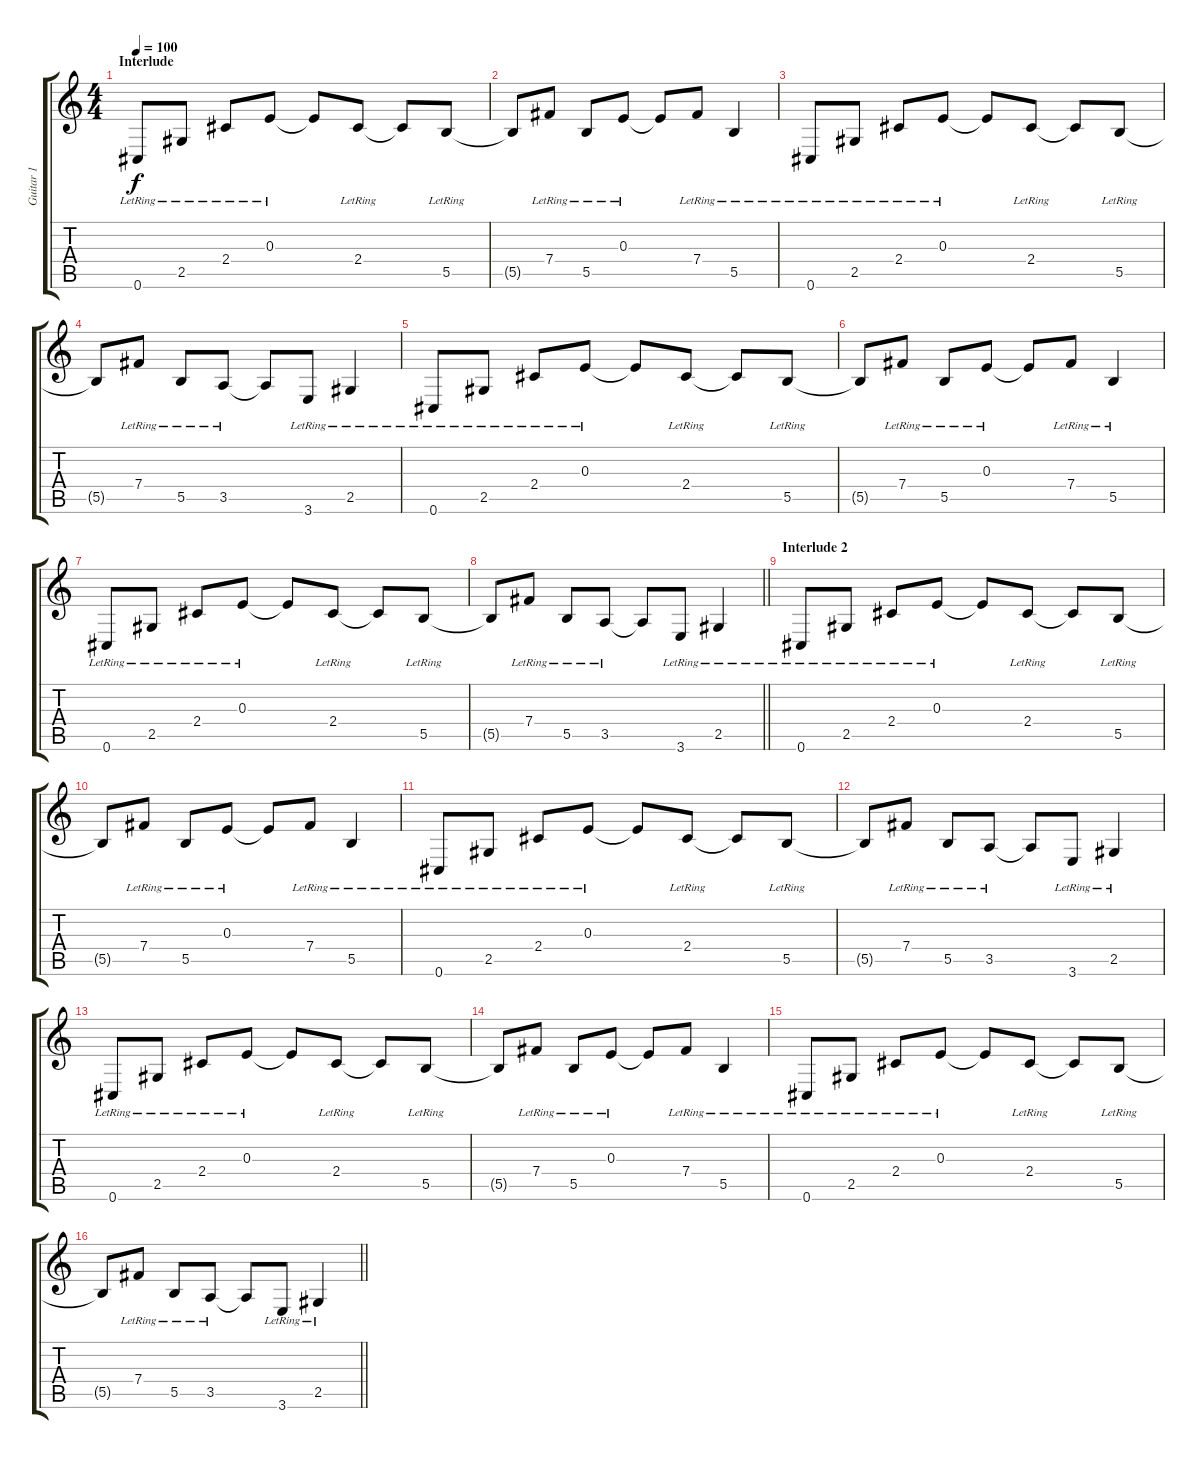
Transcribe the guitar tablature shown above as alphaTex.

\track ("Guitar 1" "Guitar 1") {instrument distortionguitar}
\staff {score tabs}
\tuning (Db4 Ab3 E3 B2 Gb2 Db2) {hide}
\ts (4 4)
\section ("" "Interlude")
\tempo 100
\clef g2
\ks c
0.6{lr}.8{dy f instrument electricguitarjazz} 2.5{lr}.8 2.4{lr}.8 0.3{lr}.8 0.3{t}.8 2.4{lr}.8 2.4{t}.8 5.5{lr}.8 |
5.5{t}.8 7.4{lr}.8 5.5{lr}.8 0.3{lr}.8 0.3{t}.8 7.4{lr}.8 5.5{lr}.4 |
0.6{lr}.8 2.5{lr}.8 2.4{lr}.8 0.3{lr}.8 0.3{t}.8 2.4{lr}.8 2.4{t}.8 5.5{lr}.8 |
5.5{t}.8 7.4{lr}.8 5.5{lr}.8 3.5{lr}.8 3.5{t}.8 3.6{lr}.8 2.5{lr}.4 |
0.6{lr}.8 2.5{lr}.8 2.4{lr}.8 0.3{lr}.8 0.3{t}.8 2.4{lr}.8 2.4{t}.8 5.5{lr}.8 |
5.5{t}.8 7.4{lr}.8 5.5{lr}.8 0.3{lr}.8 0.3{t}.8 7.4{lr}.8 5.5{lr}.4 |
0.6{lr}.8 2.5{lr}.8 2.4{lr}.8 0.3{lr}.8 0.3{t}.8 2.4{lr}.8 2.4{t}.8 5.5{lr}.8 |
\barLineRight lightlight
5.5{t}.8 7.4{lr}.8 5.5{lr}.8 3.5{lr}.8 3.5{t}.8 3.6{lr}.8 2.5{lr}.4 |
\section ("" "Interlude 2")
0.6{lr}.8 2.5{lr}.8 2.4{lr}.8 0.3{lr}.8 0.3{t}.8 2.4{lr}.8 2.4{t}.8 5.5{lr}.8 |
5.5{t}.8 7.4{lr}.8 5.5{lr}.8 0.3{lr}.8 0.3{t}.8 7.4{lr}.8 5.5{lr}.4 |
0.6{lr}.8 2.5{lr}.8 2.4{lr}.8 0.3{lr}.8 0.3{t}.8 2.4{lr}.8 2.4{t}.8 5.5{lr}.8 |
5.5{t}.8 7.4{lr}.8 5.5{lr}.8 3.5{lr}.8 3.5{t}.8 3.6{lr}.8 2.5{lr}.4 |
0.6{lr}.8 2.5{lr}.8 2.4{lr}.8 0.3{lr}.8 0.3{t}.8 2.4{lr}.8 2.4{t}.8 5.5{lr}.8 |
5.5{t}.8 7.4{lr}.8 5.5{lr}.8 0.3{lr}.8 0.3{t}.8 7.4{lr}.8 5.5{lr}.4 |
0.6{lr}.8 2.5{lr}.8 2.4{lr}.8 0.3{lr}.8 0.3{t}.8 2.4{lr}.8 2.4{t}.8 5.5{lr}.8 |
\barLineRight lightlight
5.5{t}.8 7.4{lr}.8 5.5{lr}.8 3.5{lr}.8 3.5{t}.8 3.6{lr}.8 2.5{lr}.4
